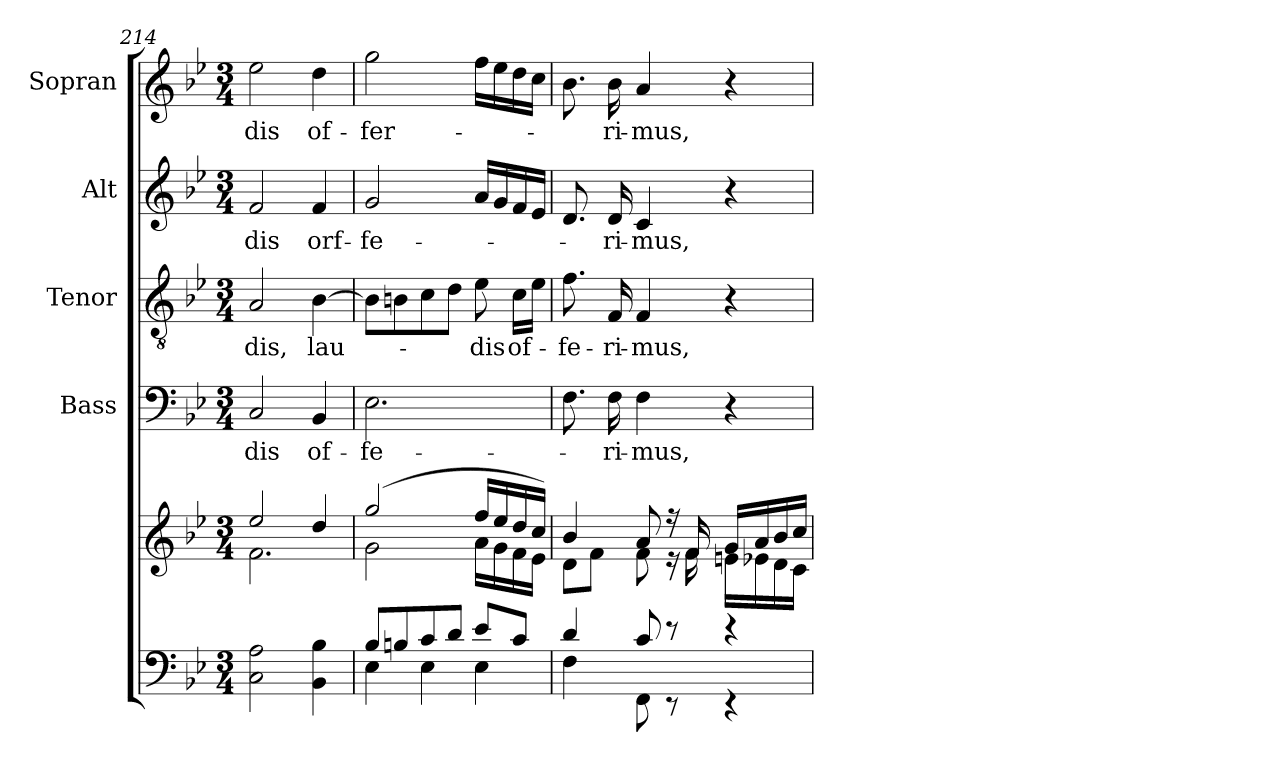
**kern	**kern	**kern	**text	**kern	**text	**kern	**text	**kern	**text
*part5	*part5	*part4	*part4	*part3	*part3	*part2	*part2	*part1	*part1
*staff6	*staff5	*staff4	*staff4	*staff3	*staff3	*staff2	*staff2	*staff1	*staff1
*	*	*I"Bass	*	*I"Tenor	*	*I"Alt	*	*I"Sopran	*
*	*	*I'B.	*	*I'T.	*	*I'A.	*	*I'S.	*
*clefF4	*clefG2	*clefF4	*	*clefGv2	*	*clefG2	*	*clefG2	*
*k[b-e-]	*k[b-e-]	*k[b-e-]	*	*k[b-e-]	*	*k[b-e-]	*	*k[b-e-]	*
*B-:	*B-:	*B-:	*	*B-:	*	*B-:	*	*B-:	*
*M3/4	*M3/4	*M3/4	*	*M3/4	*	*M3/4	*	*M3/4	*
=214	=214	=214	=214	=214	=214	=214	=214	=214	=214
*	*^	*	*	*	*	*	*	*	*
!	!	!	!	!LO:LY:b	!	!LO:LY:b	!	!LO:LY:b	!	!LO:LY:b
2C\ 2A\	2ee-/	2.f\	2C/	-dis	2A/	-dis,	2f/	-dis	2ee-\	-dis
!	!	!	!	!LO:LY:b	!	!LO:LY:b	!	!LO:LY:b	!	!LO:LY:b
4BB-\ 4B-\	4dd/	.	4BB-/	of-	[4B-\	lau-	4f/	orf-	4dd\	of-
!!LO:LB:g=z
=215	=215	=215	=215	=215	=215	=215	=215	=215	=215	=215
*^	*	*	*	*	*	*	*	*	*	*
!	!	!	!	!	!LO:LY:b	!	!	!	!LO:LY:b	!	!LO:LY:b
8B-/L	4E-\	(>2gg/	2g\	2.E-\	-fe-	8B-\L]	.	2g/	-fe-	2gg\	-fer-
8Bn/	.	.	.	.	.	8Bn\	.	.	.	.	.
8c/	4E-\	.	.	.	.	8c\	.	.	.	.	.
8d/J	.	.	.	.	.	8d\J	.	.	.	.	.
!	!	!	!	!	!	!	!LO:LY:b	!	!	!	!
8e-/L	4E-\	16ff/LL	16a\LL	.	.	8e-\	-dis	16a/LL	.	16ff\LL	.
.	.	16ee-/	16g\	.	.	.	.	16g/	.	16ee-\	.
!	!	!	!	!	!	!	!LO:LY:b	!	!	!	!
8c/J	.	16dd/	16f\	.	.	16c\LL	of-	16f/	.	16dd\	.
.	.	16cc/JJ)	16e-\JJ	.	.	16e-\JJ	.	16e-/JJ	.	16cc\JJ	.
=216	=216	=216	=216	=216	=216	=216	=216	=216	=216	=216	=216
!	!	!	!	!	!	!	!LO:LY:b	!	!	!	!
4d/	4F\	4b-/	8d\L	8.F\	.	8.f\	-fe-	8.d/	.	8.b-\	.
.	.	.	8f\J	.	.	.	.	.	.	.	.
!	!	!	!	!	!LO:LY:b	!	!LO:LY:b	!	!LO:LY:b	!	!LO:LY:b
.	.	.	.	16F\	-ri-	16F/	-ri-	16d/	-ri-	16b-\	-ri-
!	!	!	!	!	!LO:LY:b	!	!LO:LY:b	!	!LO:LY:b	!	!LO:LY:b
8c/	8FF\	8a/	8f\	4F\	-mus,	4F/	-mus,	4c/	-mus,	4a/	-mus,
8r	8r	16r	16r	.	.	.	.	.	.	.	.
.	.	16f/	16f\	.	.	.	.	.	.	.	.
4r	4r	16g/LL	16en\LL	4r	.	4r	.	4r	.	4r	.
.	.	16a/	16e-X\	.	.	.	.	.	.	.	.
.	.	16b-/	16d\	.	.	.	.	.	.	.	.
.	.	16cc/JJ	16c\JJ	.	.	.	.	.	.	.	.
*v	*v	*	*	*	*	*	*	*	*	*	*
*	*v	*v	*	*	*	*	*	*	*	*
=	=	=	=	=	=	=	=	=	=
*-	*-	*-	*-	*-	*-	*-	*-	*-	*-
